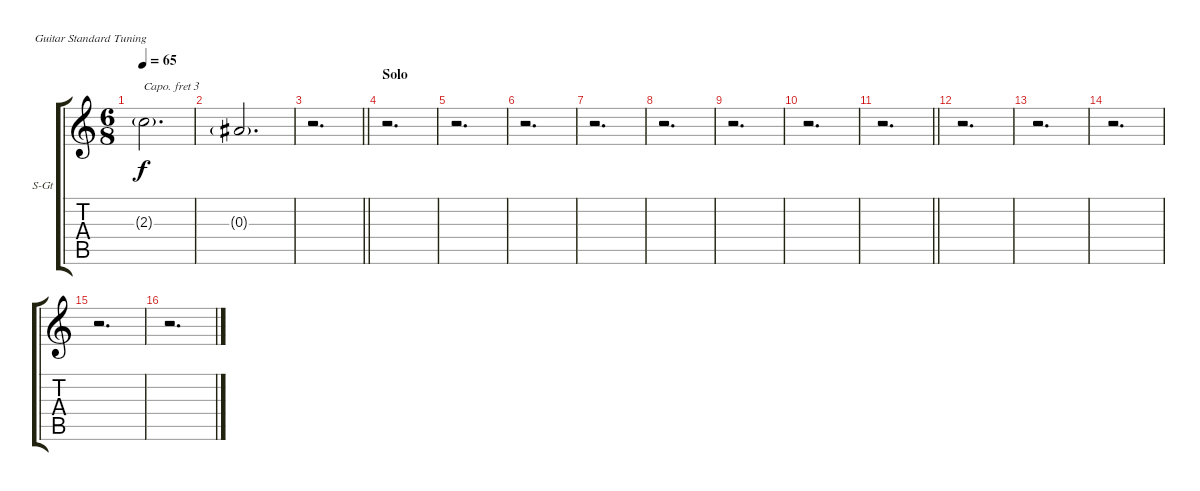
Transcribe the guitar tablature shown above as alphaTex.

\bracketExtendMode groupsimilarinstruments
\firstSystemTrackNameOrientation horizontal
\otherSystemsTrackNameOrientation horizontal
\track ("Vocals" "S-Gt") {instrument contrabass}
\staff {score tabs}
\capo 3
\tuning (E4 B3 G3 D3 A2 E2)
\ts (6 8)
\tempo 65
\clef g2
\ks c
2.3{g}.2{d dy f} |
0.3{g}.2{d} |
\barLineRight lightlight
r.2{d} |
\section ("" "Solo")
r.2{d} |
r.2{d} |
r.2{d} |
r.2{d} |
r.2{d} |
r.2{d} |
r.2{d} |
\barLineRight lightlight
r.2{d} |
\section ("" "")
r.2{d} |
r.2{d} |
r.2{d} |
r.2{d} |
r.2{d}
